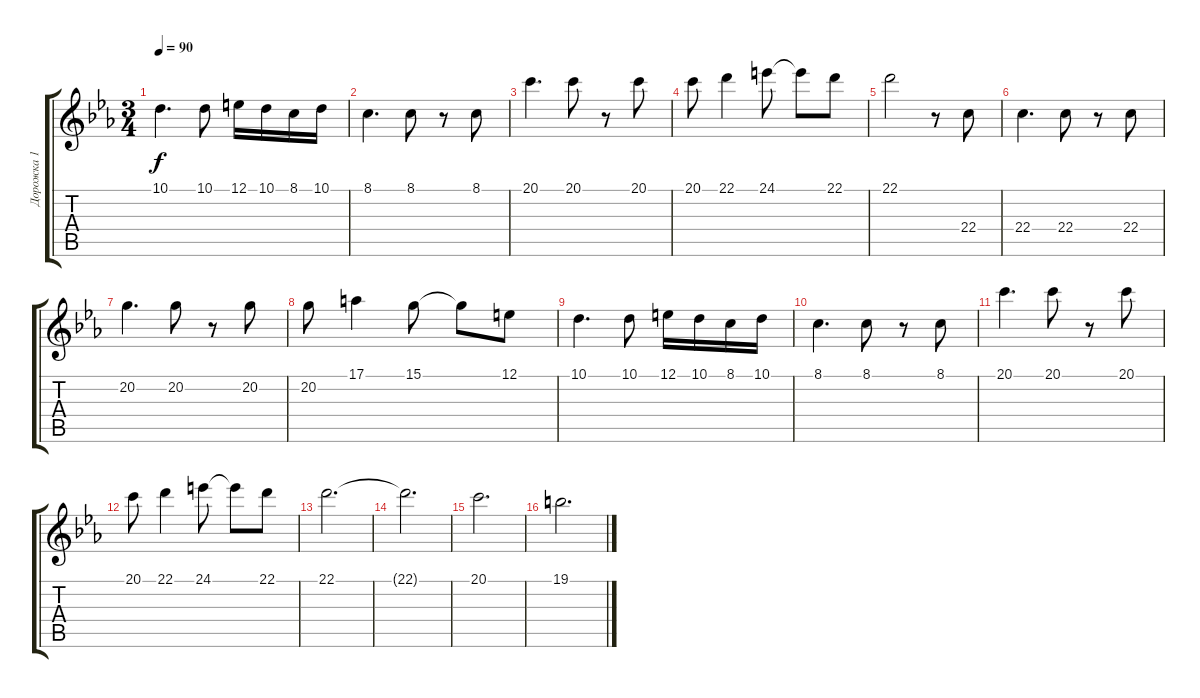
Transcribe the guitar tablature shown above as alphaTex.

\track ("Дорожка 1" "Дорожка 1") {instrument acousticgrandpiano}
\staff {score tabs}
\tuning (E4 B3 G3 D3 A2 E2) {hide}
\ts (3 4)
\tempo 90
\clef g2
\ks cminor
10.1.4{d dy f} 10.1.8 12.1.16 10.1.16 8.1.16 10.1.16 |
8.1.4{d} 8.1.8 r.8 8.1.8 |
20.1.4{d} 20.1.8 r.8 20.1.8 |
20.1.8 22.1.4 24.1.8 24.1{t}.8 22.1.8 |
22.1.2 r.8 22.4.8 |
22.4.4{d} 22.4.8 r.8 22.4.8 |
20.2.4{d} 20.2.8 r.8 20.2.8 |
20.2.8 17.1.4 15.1.8 15.1{t}.8 12.1.8 |
10.1.4{d} 10.1.8 12.1.16 10.1.16 8.1.16 10.1.16 |
8.1.4{d} 8.1.8 r.8 8.1.8 |
20.1.4{d} 20.1.8 r.8 20.1.8 |
20.1.8 22.1.4 24.1.8 24.1{t}.8 22.1.8 |
22.1.2{d} |
22.1{t}.2{d} |
20.1.2{d} |
19.1.2{d}
